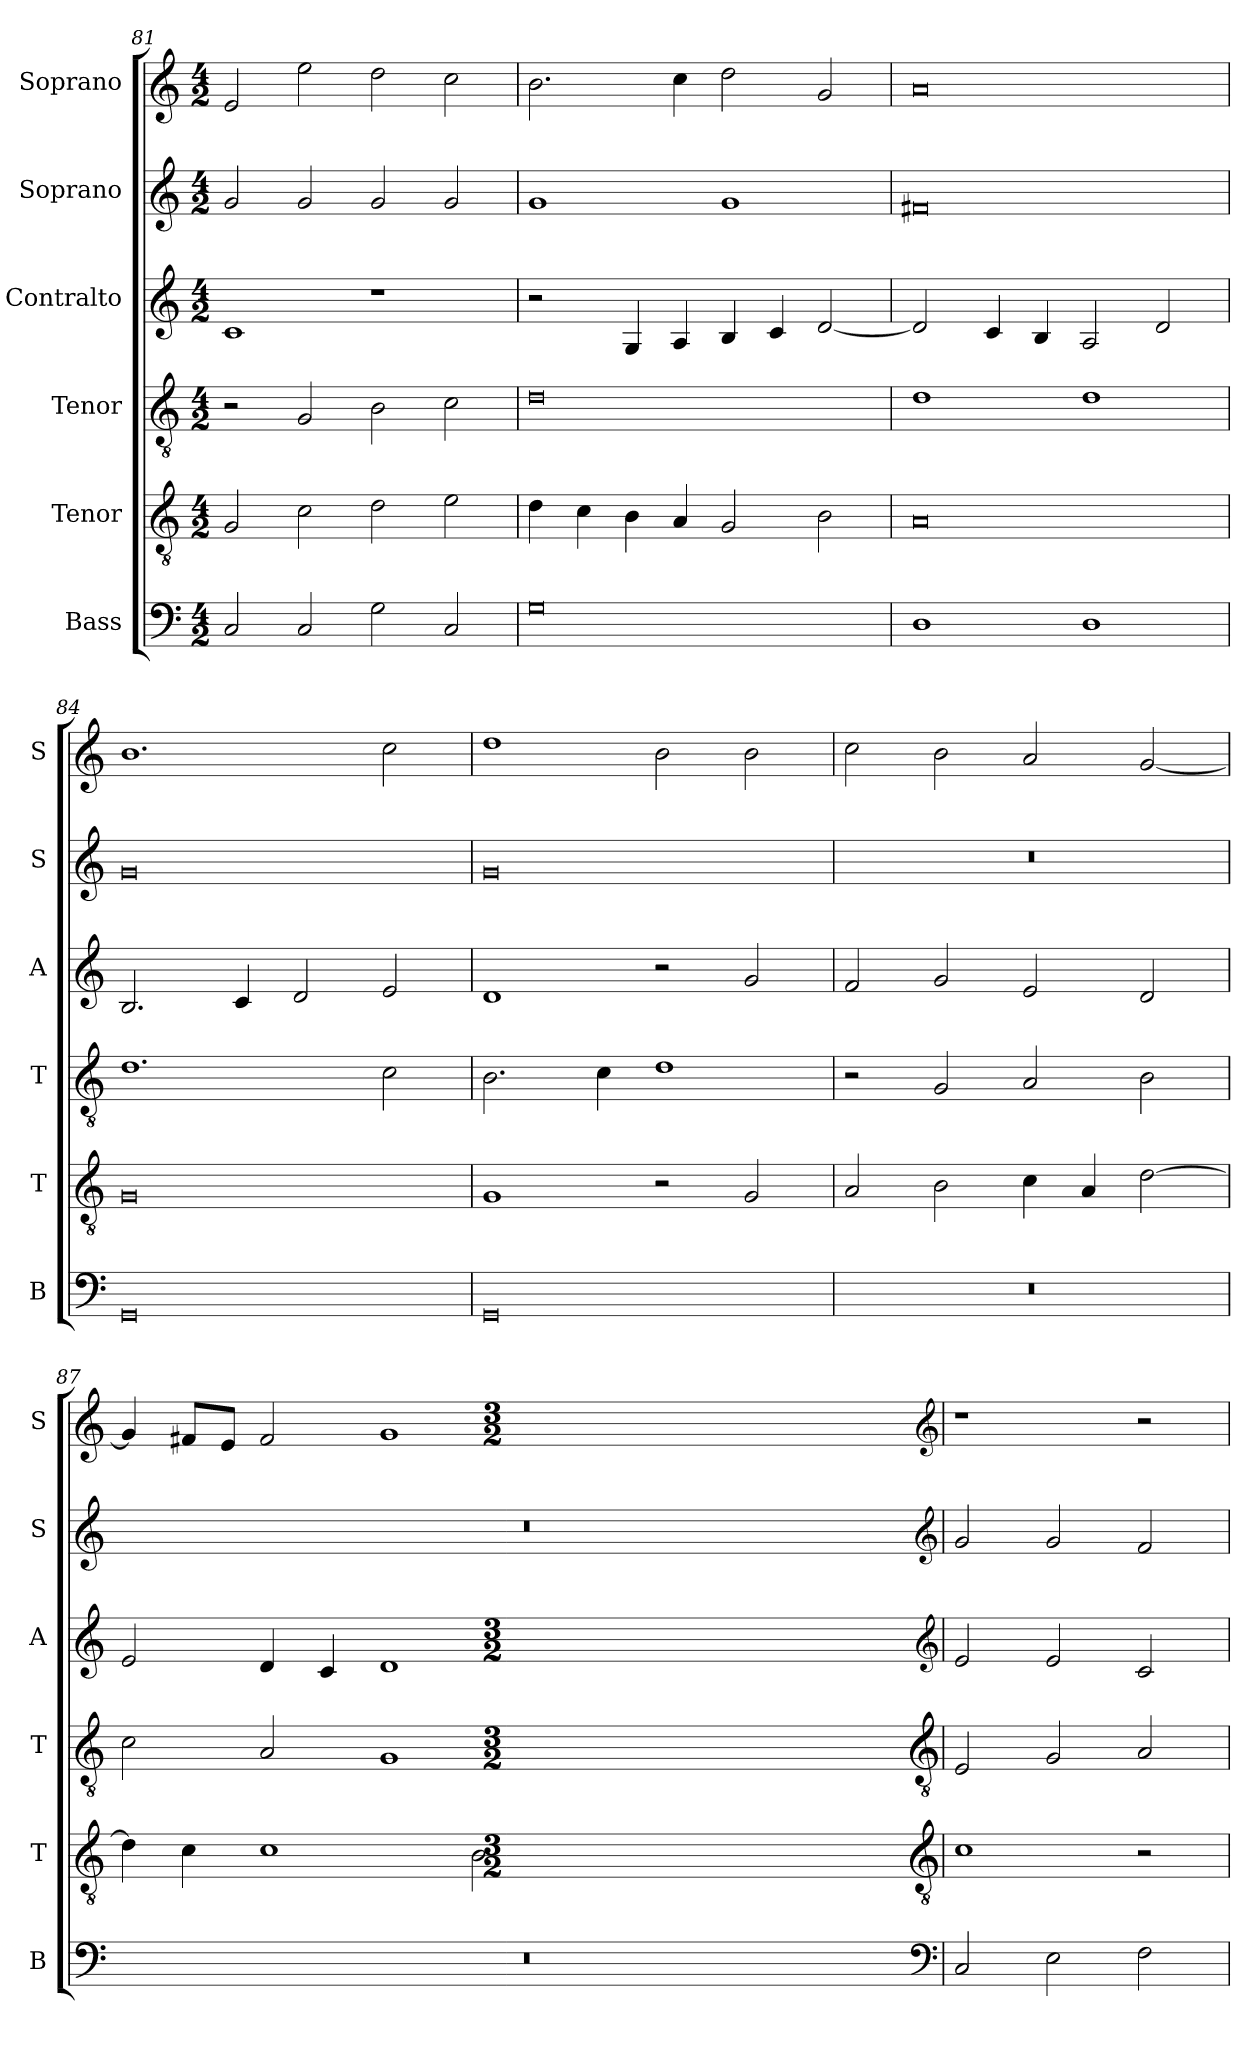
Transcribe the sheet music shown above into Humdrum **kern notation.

**kern	**kern	**kern	**kern	**kern	**kern
*part6	*part5	*part4	*part3	*part2	*part1
*staff6	*staff5	*staff4	*staff3	*staff2	*staff1
*I"Bass	*I"Tenor	*I"Tenor	*I"Contralto	*I"Soprano	*I"Soprano
*I'B	*I'T	*I'T	*I'A	*I'S	*I'S
*clefF4	*clefGv2	*clefGv2	*clefG2	*clefG2	*clefG2
*k[]	*k[]	*k[]	*k[]	*k[]	*k[]
*G:mix	*G:mix	*G:mix	*G:mix	*G:mix	*G:mix
*M4/2	*M4/2	*M4/2	*M4/2	*M4/2	*M4/2
=81	=81	=81	=81	=81	=81
2C	2G	2r	1c	2g	2e
2C	2c	2G	.	2g	2ee
2G	2d	2B	1r	2g	2dd
2C	2e	2c	.	2g	2cc
=82	=82	=82	=82	=82	=82
0G	4d	0d	2r	1g	2.b
.	4c	.	.	.	.
.	4B	.	4G	.	.
.	4A	.	4A	.	4cc
.	2G	.	4B	1g	2dd
.	.	.	4c	.	.
.	2B	.	[2d	.	2g
=83	=83	=83	=83	=83	=83
1D	0A	1d	2d]	0f#X	0a
.	.	.	4c	.	.
.	.	.	4B	.	.
1D	.	1d	2A	.	.
.	.	.	2d	.	.
=84	=84	=84	=84	=84	=84
0GG	0G	1.d	2.B	0g	1.b
.	.	.	4c	.	.
.	.	.	2d	.	.
.	.	2c	2e	.	2cc
=85	=85	=85	=85	=85	=85
0GG	1G	2.B	1d	0g	1dd
.	.	4c	.	.	.
.	2r	1d	2r	.	2b
.	2G	.	2g	.	2b
=86	=86	=86	=86	=86	=86
0r	2A	2r	2f	0r	2cc
.	2B	2G	2g	.	2b
.	4c	2A	2e	.	2a
.	4A	.	.	.	.
.	[2d	2B	2d	.	[2g
=87	=87	=87	=87	=87	=87
0r	4d]	2c	2e	0r	4g]
.	4c	.	.	.	8f#X/L
.	.	.	.	.	8e/J
.	1c	2A	4d	.	2f#
.	.	.	4c	.	.
.	.	1G	1d	.	1g
.	2B	.	.	.	.
*clefF4	*clefGv2	*clefGv2	*clefG2	*clefG2	*clefG2
*k[]	*k[]	*k[]	*k[]	*k[]	*k[]
*G:mix	*G:mix	*G:mix	*G:mix	*G:mix	*G:mix
*M3/2	*M3/2	*M3/2	*M3/2	*M3/2	*M3/2
=88	=88	=88	=88	=88	=88
2C	1c	2E	2e	2g	1r
2E	.	2G	2e	2g	.
2F	2r	2A	2c	2f	2r
=	=	=	=	=	=
*-	*-	*-	*-	*-	*-
